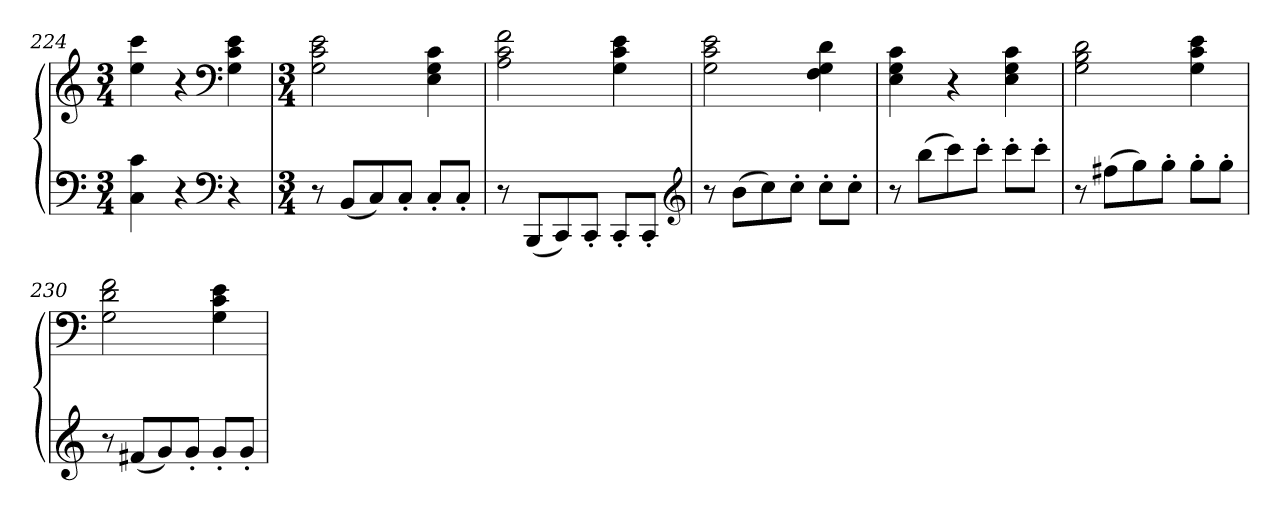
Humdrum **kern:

**kern	**kern
*part1	*part1
*staff2	*staff1
*clefF4	*clefG2
*k[]	*k[]
*C:	*C:
*M3/4	*M3/4
=224	=224
4C 4c	4ee 4ccc
4r	4r
*clefF4	*clefF4
*k[]	*k[]
*C:	*C:
4r	4G 4c 4e
=225	=225
*M3/4	*M3/4
8r	2G 2c 2e
(8BBL	.
8C)	.
8C'J	.
8C'L	4E 4G 4c
8C'J	.
=226	=226
8r	2A 2c 2f
(8BBBL	.
8CC)	.
8CC'J	.
8CC'L	4G 4c 4e
8CC'J	.
*clefG2	*
=227	=227
8r	2G 2c 2e
(8bL	.
8cc)	.
8cc'J	.
8cc'L	4F 4G 4d
8cc'J	.
=228	=228
8r	4E 4G 4c
(8bbL	.
8ccc)	4r
8ccc'J	.
8ccc'L	4E 4G 4c
8ccc'J	.
=229	=229
8r	2G 2B 2d
(8ff#XL	.
8gg)	.
8gg'J	.
8gg'L	4G 4c 4e
8gg'J	.
=230	=230
8r	2G 2d 2f
(8f#XL	.
8g)	.
8g'J	.
8g'L	4G 4c 4e
8g'J	.
=	=
*-	*-
